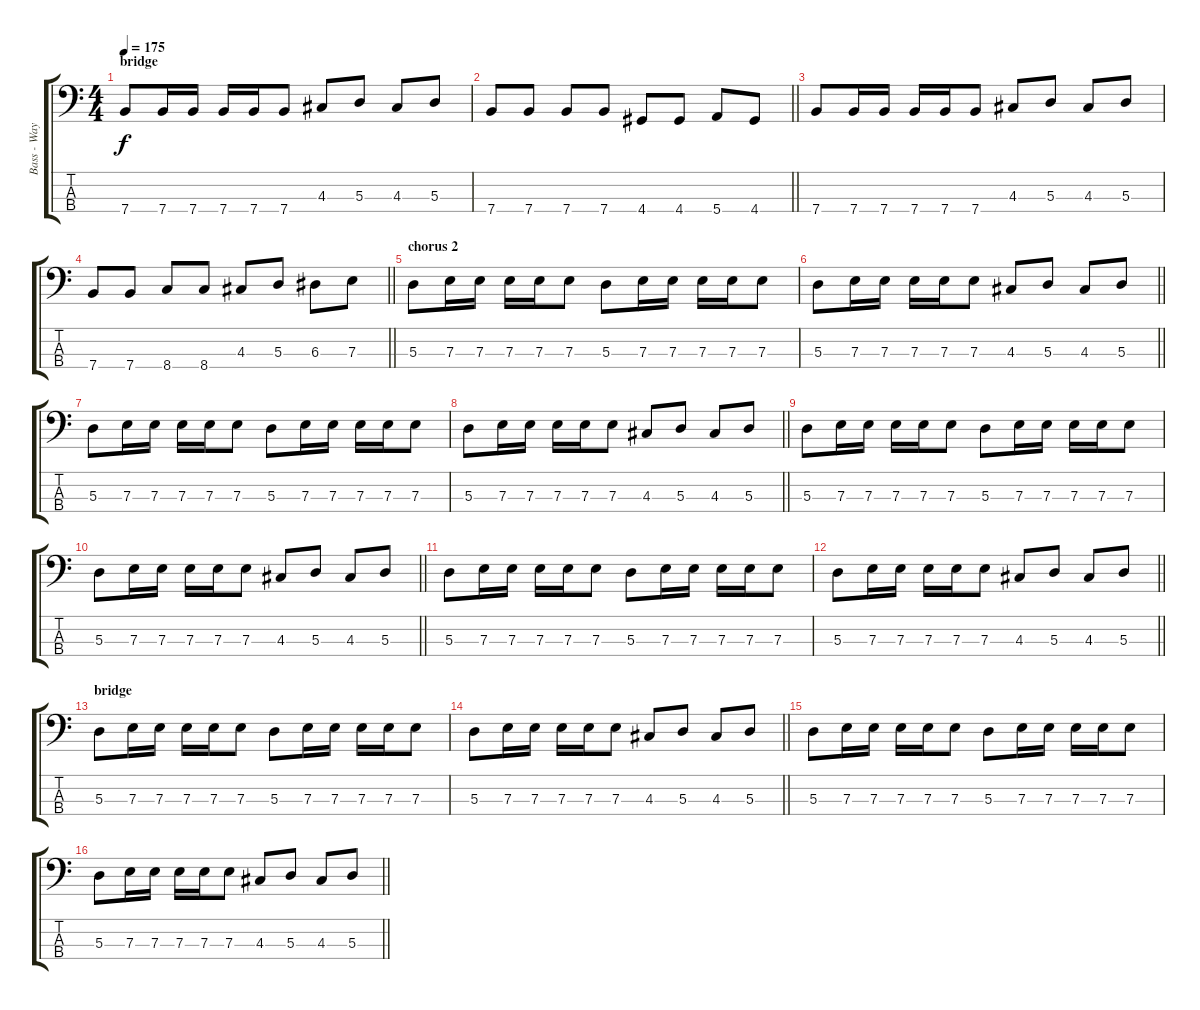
\track ("Bass - Wayne Tyas" "Bass - Way") {instrument electricbasspick}
\staff {score tabs}
\tuning (G2 D2 A1 E1) {hide}
\ts (4 4)
\section ("" "bridge")
\tempo 175
\clef f4
\ks c
7.4.8{dy f} 7.4.16 7.4.16 7.4.16 7.4.16 7.4.8 4.3.8 5.3.8 4.3.8 5.3.8 |
\barLineRight lightlight
7.4.8 7.4.8 7.4.8 7.4.8 4.4.8 4.4.8 5.4.8 4.4.8 |
7.4.8 7.4.16 7.4.16 7.4.16 7.4.16 7.4.8 4.3.8 5.3.8 4.3.8 5.3.8 |
\barLineRight lightlight
7.4.8 7.4.8 8.4.8 8.4.8 4.3.8 5.3.8 6.3.8 7.3.8 |
\section ("" "chorus 2")
5.3.8 7.3.16 7.3.16 7.3.16 7.3.16 7.3.8 5.3.8 7.3.16 7.3.16 7.3.16 7.3.16 7.3.8 |
\barLineRight lightlight
5.3.8 7.3.16 7.3.16 7.3.16 7.3.16 7.3.8 4.3.8 5.3.8 4.3.8 5.3.8 |
5.3.8 7.3.16 7.3.16 7.3.16 7.3.16 7.3.8 5.3.8 7.3.16 7.3.16 7.3.16 7.3.16 7.3.8 |
\barLineRight lightlight
5.3.8 7.3.16 7.3.16 7.3.16 7.3.16 7.3.8 4.3.8 5.3.8 4.3.8 5.3.8 |
5.3.8 7.3.16 7.3.16 7.3.16 7.3.16 7.3.8 5.3.8 7.3.16 7.3.16 7.3.16 7.3.16 7.3.8 |
\barLineRight lightlight
5.3.8 7.3.16 7.3.16 7.3.16 7.3.16 7.3.8 4.3.8 5.3.8 4.3.8 5.3.8 |
5.3.8 7.3.16 7.3.16 7.3.16 7.3.16 7.3.8 5.3.8 7.3.16 7.3.16 7.3.16 7.3.16 7.3.8 |
\barLineRight lightlight
5.3.8 7.3.16 7.3.16 7.3.16 7.3.16 7.3.8 4.3.8 5.3.8 4.3.8 5.3.8 |
\section ("" "bridge")
5.3.8 7.3.16 7.3.16 7.3.16 7.3.16 7.3.8 5.3.8 7.3.16 7.3.16 7.3.16 7.3.16 7.3.8 |
\barLineRight lightlight
5.3.8 7.3.16 7.3.16 7.3.16 7.3.16 7.3.8 4.3.8 5.3.8 4.3.8 5.3.8 |
5.3.8 7.3.16 7.3.16 7.3.16 7.3.16 7.3.8 5.3.8 7.3.16 7.3.16 7.3.16 7.3.16 7.3.8 |
\barLineRight lightlight
5.3.8 7.3.16 7.3.16 7.3.16 7.3.16 7.3.8 4.3.8 5.3.8 4.3.8 5.3.8
